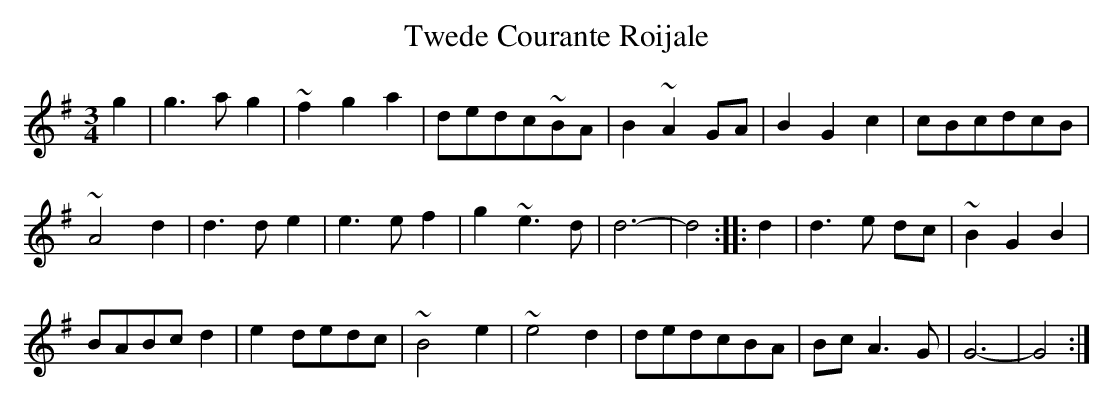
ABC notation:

X:1
T:Twede Courante Roijale
M:3/4
K:Gmaj
g2|g3ag2|~f2g2a2|dedc~BA|B2~A2GA|B2G2c2|cBcdcB|
~A4d2|d3de2|e3ef2|g2~e3d|d6-|d4:||:d2|d3e dc|~B2G2B2|
BABcd2|e2dedc|~B4e2|~e4d2|dedcBA|BcA3G|G6-|G4:|
